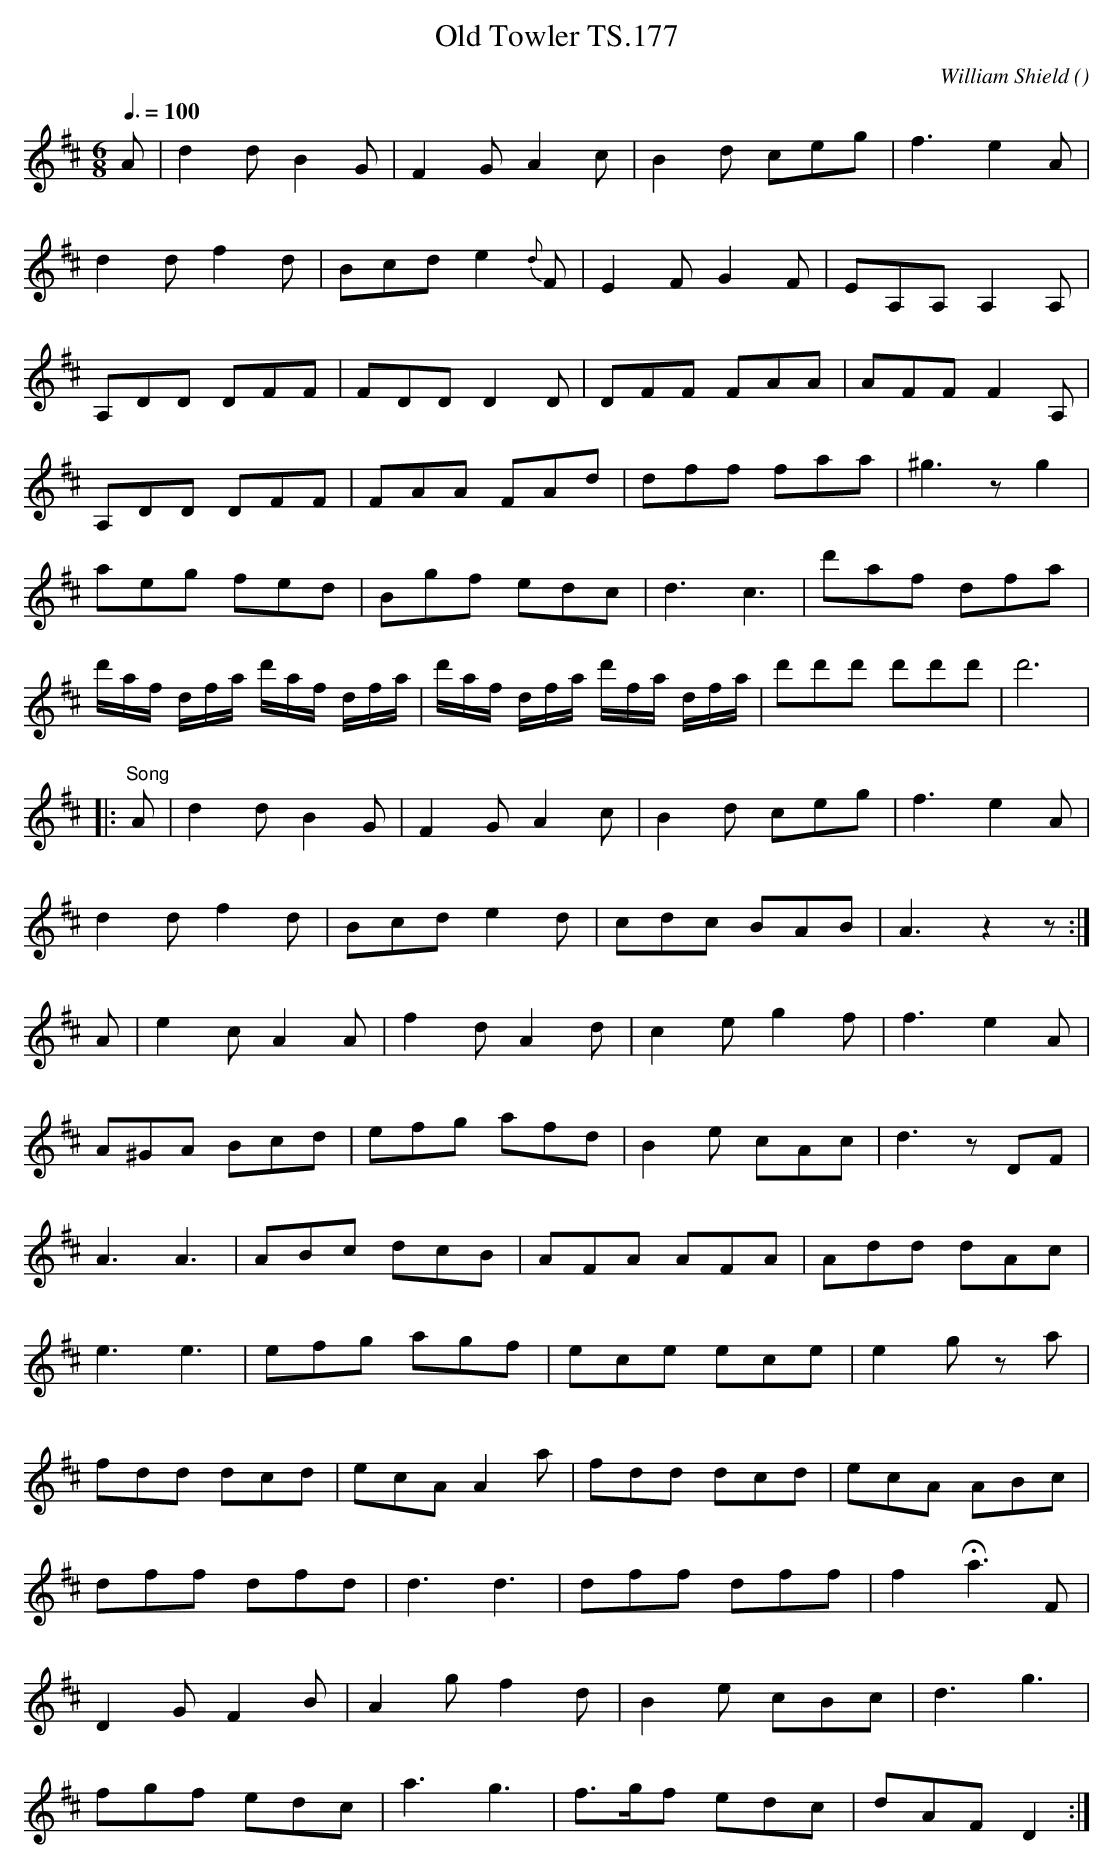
X:1
T:Old Towler TS.177
M:6/8
L:1/8
Q:3/8=100
O:
C:William Shield
K:D
A|d2dB2G|F2GA2c|B2d ceg|f3e2A|
d2df2d|Bcde2{d}F|E2FG2F|EA,A,A,2A,|
A,DD DFF|FDDD2D|DFF FAA|AFF F2A,|
A,DD DFF|FAA FAd|dff faa|^g3zg2|
aeg fed|Bgf edc|d3c3|d'af dfa|
d'/a/f/ d/f/a/ d'/a/f/ d/f/a/|d'/a/f/ d/f/a/ d'/f/a/ d/f/a/|d'd'd' d'd'd'|d'6|
|:"Song"A|d2d B2G|F2GA2c|B2d ceg|f3e2A|
d2df2d|BNcd e2d|cdc BAB|A3z2z:|
A|e2cA2A|f2dA2d|c2eg2f|f3e2A|
A^GA Bcd|efg afd|B2e cAc|d3zDF|
A3A3|ABc dcB|AFA AFA|Add dAc|
e3e3|efg agf|ece ece|e2gz a|
fdd dcd|ecAA2a|fdd dcd|ecA ABc|
dff dfd|d3d3|dff dff|f2Ha3 F|
D2GF2B|A2gf2d|B2e cBc|d3g3|
fgf edc|a3g3|f>gf edc|dAFD2:|]
